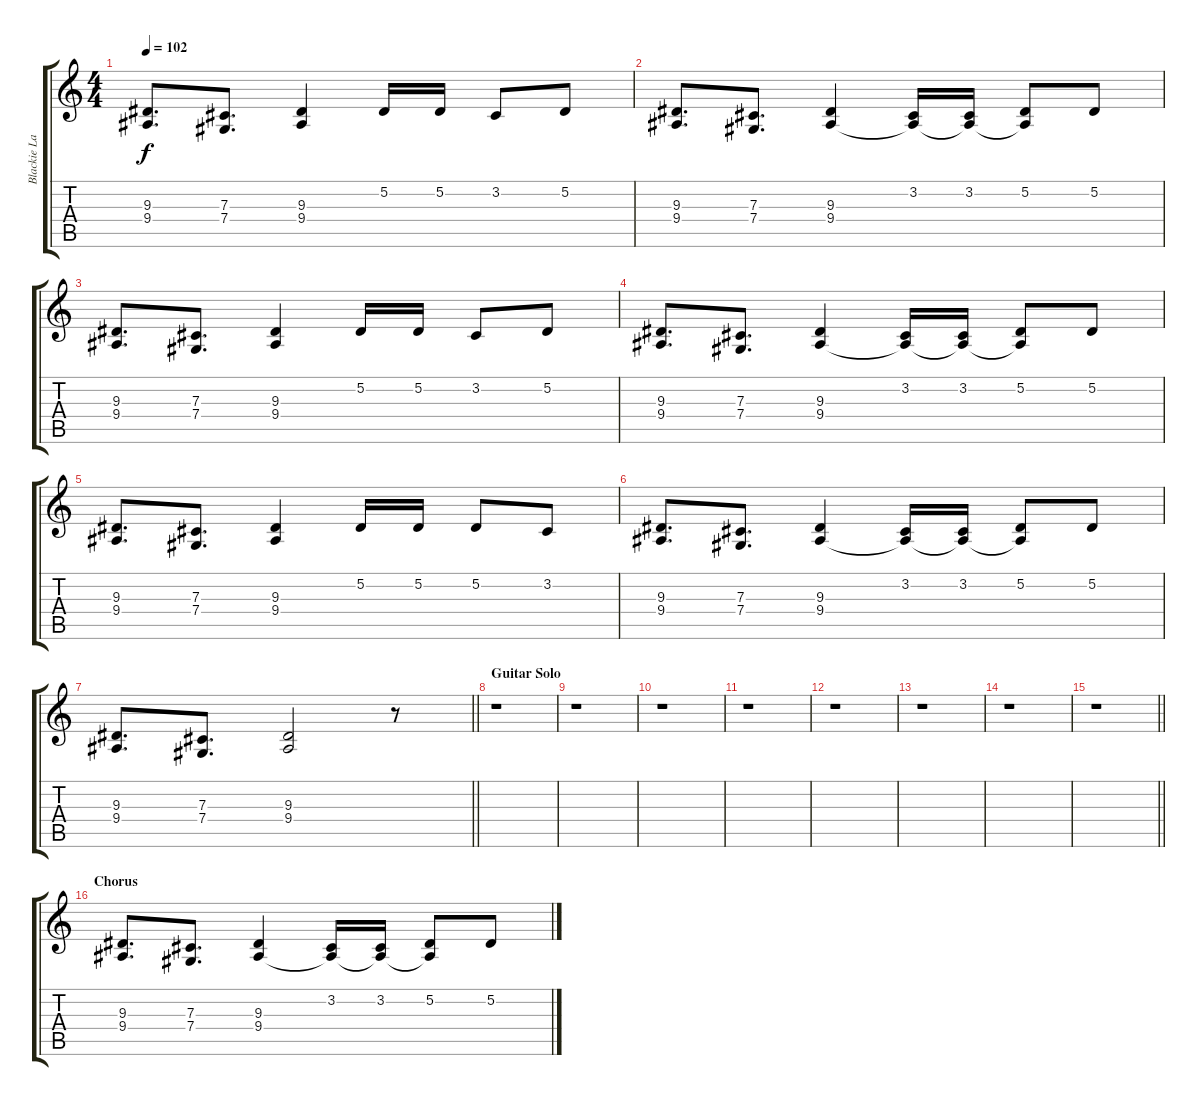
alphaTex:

\track ("Blackie Lawless (vocals)" "Blackie La") {instrument oboe}
\staff {score tabs}
\tuning (Eb4 Bb3 Gb3 Db3 Ab2 Eb2) {hide}
\ts (4 4)
\tempo 102
\clef g2
\ks c
(9.3 9.4).8{d dy f} (7.3 7.4).8{d} (9.3 9.4).4 5.2.16 5.2.16 3.2.8 5.2.8 |
(9.3 9.4).8{d} (7.3 7.4).8{d} (9.3 9.4).4 (3.2 9.4{t}).16 (3.2 9.4{t}).16 (5.2 9.4{t}).8 5.2.8 |
(9.3 9.4).8{d} (7.3 7.4).8{d} (9.3 9.4).4 5.2.16 5.2.16 3.2.8 5.2.8 |
(9.3 9.4).8{d} (7.3 7.4).8{d} (9.3 9.4).4 (3.2 9.4{t}).16 (3.2 9.4{t}).16 (5.2 9.4{t}).8 5.2.8 |
(9.3 9.4).8{d} (7.3 7.4).8{d} (9.3 9.4).4 5.2.16 5.2.16 5.2.8 3.2.8 |
(9.3 9.4).8{d} (7.3 7.4).8{d} (9.3 9.4).4 (3.2 9.4{t}).16 (3.2 9.4{t}).16 (5.2 9.4{t}).8 5.2.8 |
\barLineRight lightlight
(9.3 9.4).8{d} (7.3 7.4).8{d} (9.3 9.4).2 r.8 |
\section ("" "Guitar Solo")
r.1 |
r.1 |
r.1 |
r.1 |
r.1 |
r.1 |
r.1 |
\barLineRight lightlight
r.1 |
\section ("" "Chorus")
(9.3 9.4).8{d} (7.3 7.4).8{d} (9.3 9.4).4 (3.2 9.4{t}).16 (3.2 9.4{t}).16 (5.2 9.4{t}).8 5.2.8
